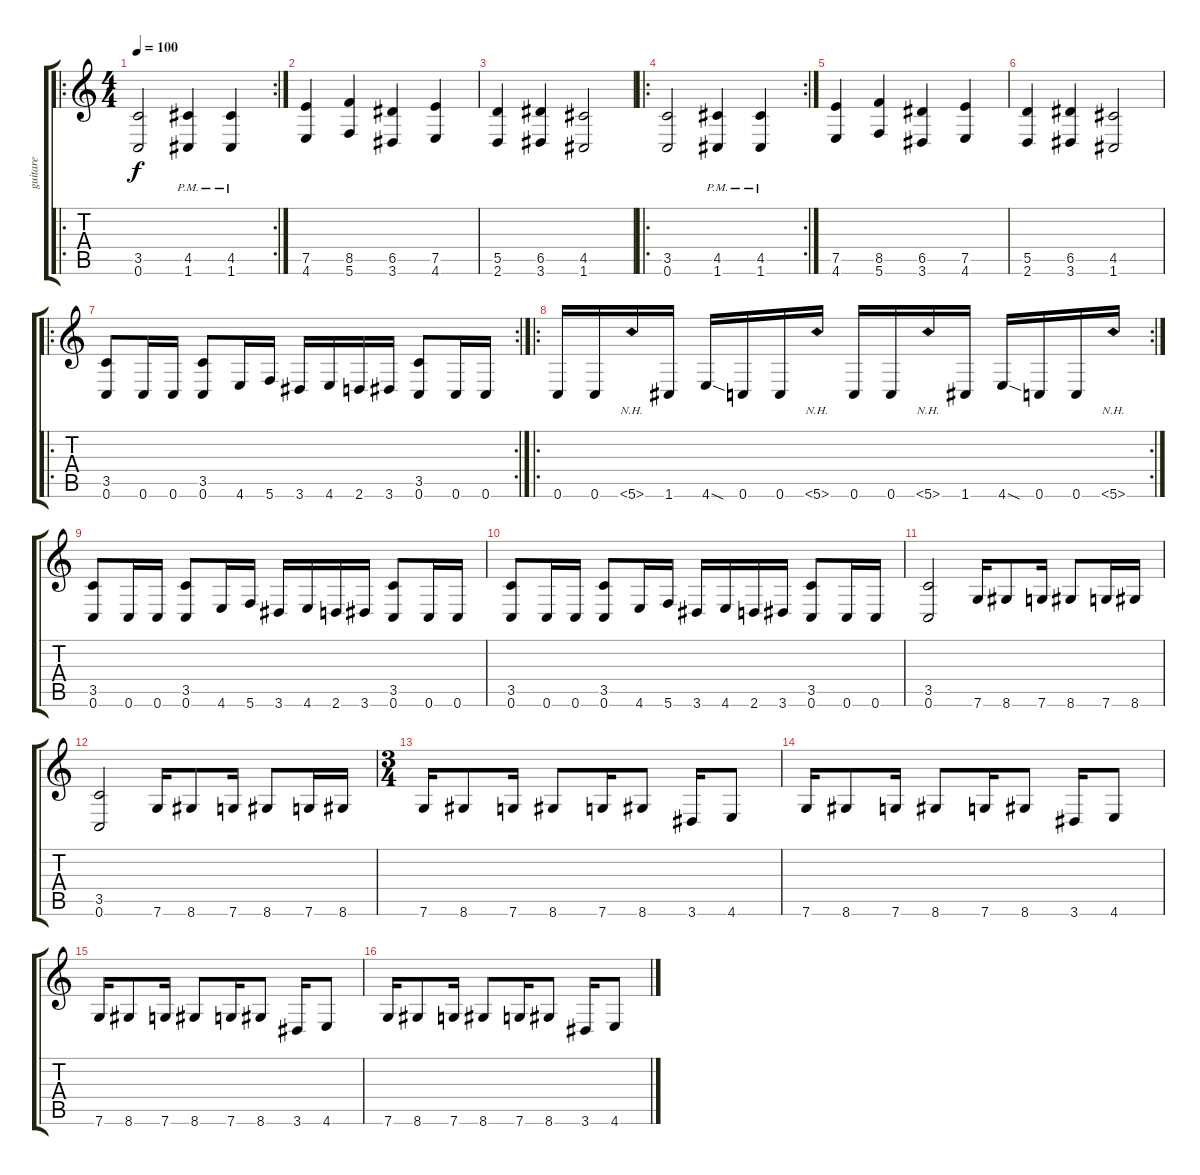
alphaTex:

\track ("guitare" "guitare") {instrument distortionguitar}
\staff {score tabs}
\tuning (E4 B3 G3 D3 A2 C2) {hide}
\ro
\rc 2
\ts (4 4)
\tempo 100
\clef g2
\ks c
(3.5 0.6).2{dy f instrument distortionguitar} (4.5{pm} 1.6{pm}).4 (4.5{pm} 1.6{pm}).4 |
(7.5 4.6).4 (8.5 5.6).4 (6.5 3.6).4 (7.5 4.6).4 |
(5.5 2.6).4 (6.5 3.6).4 (4.5 1.6).2 |
\ro
\rc 2
(3.5 0.6).2 (4.5{pm} 1.6{pm}).4 (4.5{pm} 1.6{pm}).4 |
(7.5 4.6).4 (8.5 5.6).4 (6.5 3.6).4 (7.5 4.6).4 |
(5.5 2.6).4 (6.5 3.6).4 (4.5 1.6).2 |
\ro
\rc 2
(3.5 0.6).8 0.6.16 0.6.16 (3.5 0.6).8 4.6.16 5.6.16 3.6.16 4.6.16 2.6.16 3.6.16 (3.5 0.6).8 0.6.16 0.6.16 |
\ro
\rc 2
0.6.16 0.6.16 5.6{nh}.16 1.6.16 4.6{sod}.16 0.6.16 0.6.16 5.6{nh}.16 0.6.16 0.6.16 5.6{nh}.16 1.6.16 4.6{sod}.16 0.6.16 0.6.16 5.6{nh}.16 |
(3.5 0.6).8 0.6.16 0.6.16 (3.5 0.6).8 4.6.16 5.6.16 3.6.16 4.6.16 2.6.16 3.6.16 (3.5 0.6).8 0.6.16 0.6.16 |
(3.5 0.6).8 0.6.16 0.6.16 (3.5 0.6).8 4.6.16 5.6.16 3.6.16 4.6.16 2.6.16 3.6.16 (3.5 0.6).8 0.6.16 0.6.16 |
(3.5 0.6).2 7.6.16 8.6.8 7.6.16 8.6.8 7.6.16 8.6.16 |
(3.5 0.6).2 7.6.16 8.6.8 7.6.16 8.6.8 7.6.16 8.6.16 |
\ts (3 4)
7.6.16 8.6.8 7.6.16 8.6.8 7.6.16 8.6.8 3.6.16 4.6.8 |
7.6.16 8.6.8 7.6.16 8.6.8 7.6.16 8.6.8 3.6.16 4.6.8 |
7.6.16 8.6.8 7.6.16 8.6.8 7.6.16 8.6.8 3.6.16 4.6.8 |
7.6.16 8.6.8 7.6.16 8.6.8 7.6.16 8.6.8 3.6.16 4.6.8
